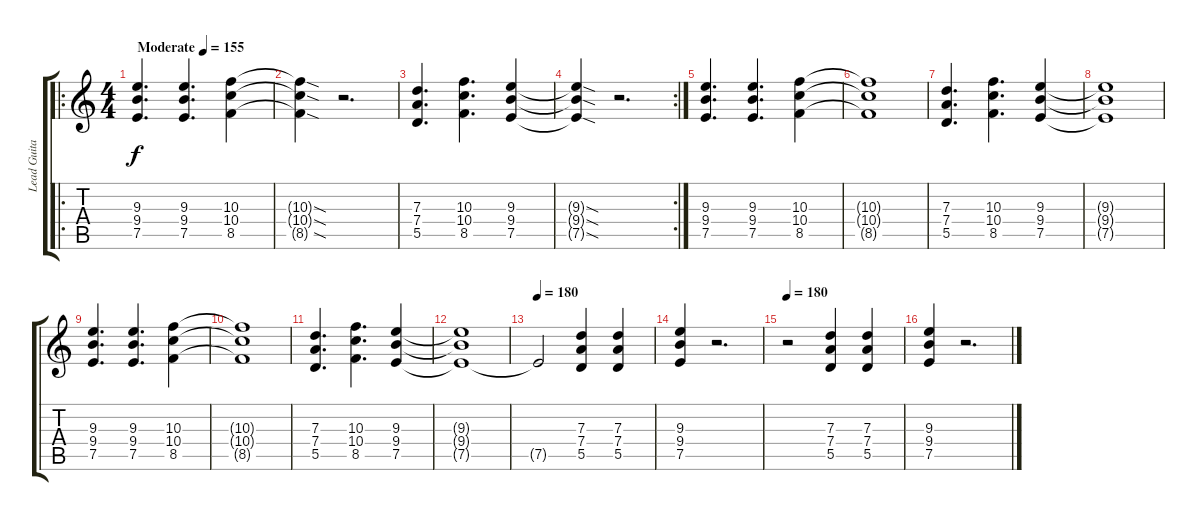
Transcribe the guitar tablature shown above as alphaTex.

\track ("Lead Guitar" "Lead Guita") {instrument overdrivenguitar}
\staff {score tabs}
\tuning (E4 B3 G3 D3 A2 E2) {hide}
\ro
\ts (4 4)
\tempo (155 "Moderate")
\clef g2
\ks c
(9.3 9.4 7.5).4{d dy f instrument overdrivenguitar} (9.3 9.4 7.5).4{d} (10.3 10.4 8.5).4 |
(10.3{sod t} 10.4{sod t} 8.5{sod t}).4 r.2{d} |
(7.3 7.4 5.5).4{d} (10.3 10.4 8.5).4{d} (9.3 9.4 7.5).4 |
\rc 2
(9.3{sod t} 9.4{sod t} 7.5{sod t}).4 r.2{d} |
(9.3 9.4 7.5).4{d} (9.3 9.4 7.5).4{d} (10.3 10.4 8.5).4 |
(10.3{t} 10.4{t} 8.5{t}).1 |
(7.3 7.4 5.5).4{d} (10.3 10.4 8.5).4{d} (9.3 9.4 7.5).4 |
(9.3{t} 9.4{t} 7.5{t}).1 |
(9.3 9.4 7.5).4{d} (9.3 9.4 7.5).4{d} (10.3 10.4 8.5).4 |
(10.3{t} 10.4{t} 8.5{t}).1 |
(7.3 7.4 5.5).4{d} (10.3 10.4 8.5).4{d} (9.3 9.4 7.5).4 |
(9.3{t} 9.4{t} 7.5{t}).1 |
\tempo 180
7.5{t}.2 (7.3 7.4 5.5).4 (7.3 7.4 5.5).4 |
(9.3 9.4 7.5).4 r.2{d} |
\tempo 180
r.2 (7.3 7.4 5.5).4 (7.3 7.4 5.5).4 |
(9.3 9.4 7.5).4 r.2{d}
